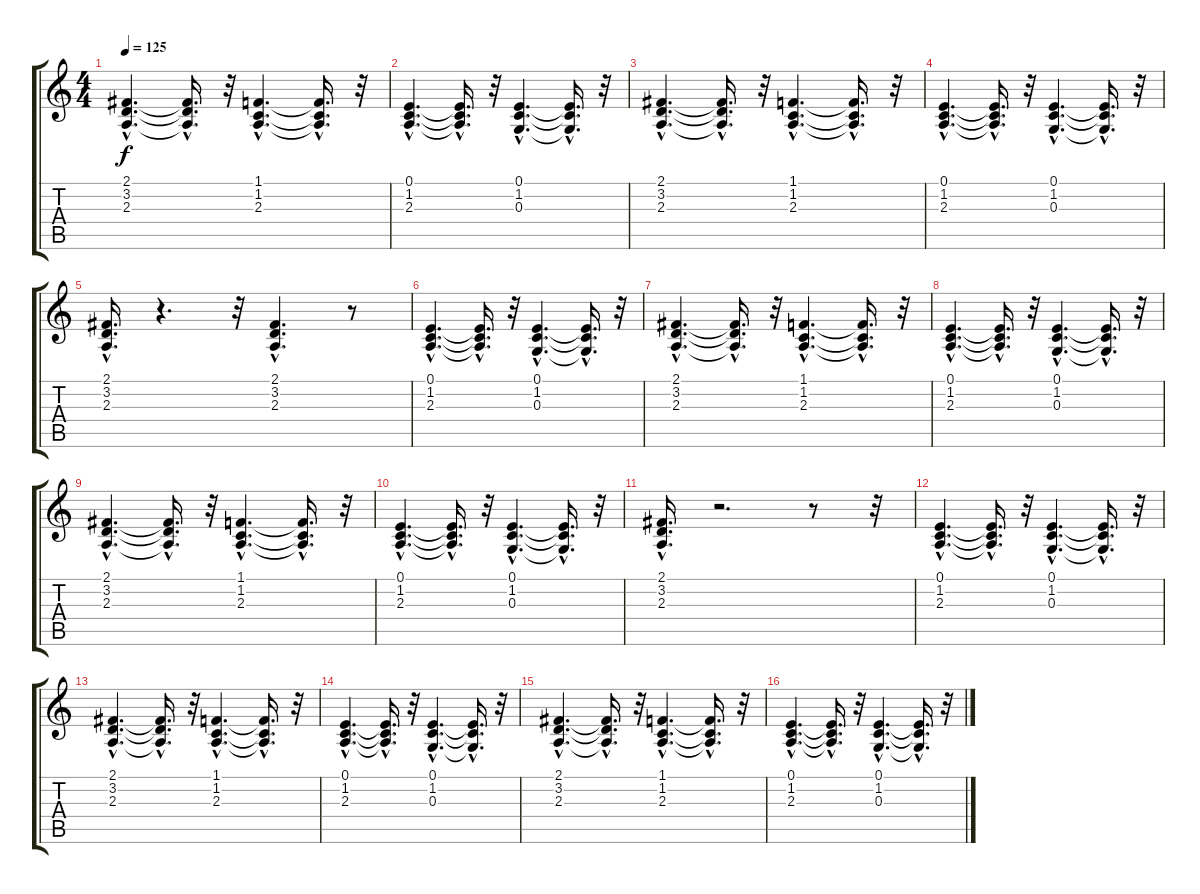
\track "" {instrument stringensemble1}
\staff {score tabs}
\tuning (E4 B3 G3 D3 A2 E2) {hide}
\ts (4 4)
\tempo 125
\clef g2
\ks c
(2.1{hac} 3.2{hac} 2.3{hac}).4{d dy f} (2.1{hac t} 3.2{hac t} 2.3{hac t}).16{d} r.32 (1.1{hac} 1.2{hac} 2.3{hac}).4{d} (1.1{hac t} 1.2{hac t} 2.3{hac t}).16{d} r.32 |
(0.1{hac} 1.2{hac} 2.3{hac}).4{d} (0.1{hac t} 1.2{hac t} 2.3{hac t}).16{d} r.32 (0.1{hac} 1.2{hac} 0.3{hac}).4{d} (0.1{hac t} 1.2{hac t} 0.3{hac t}).16{d} r.32 |
(2.1{hac} 3.2{hac} 2.3{hac}).4{d} (2.1{hac t} 3.2{hac t} 2.3{hac t}).16{d} r.32 (1.1{hac} 1.2{hac} 2.3{hac}).4{d} (1.1{hac t} 1.2{hac t} 2.3{hac t}).16{d} r.32 |
(0.1{hac} 1.2{hac} 2.3{hac}).4{d} (0.1{hac t} 1.2{hac t} 2.3{hac t}).16{d} r.32 (0.1{hac} 1.2{hac} 0.3{hac}).4{d} (0.1{hac t} 1.2{hac t} 0.3{hac t}).16{d} r.32 |
(2.1{hac} 3.2{hac} 2.3{hac}).16{d} r.4{d} r.32 (2.1{hac} 3.2{hac} 2.3{hac}).4{d} r.8 |
(0.1{hac} 1.2{hac} 2.3{hac}).4{d} (0.1{hac t} 1.2{hac t} 2.3{hac t}).16{d} r.32 (0.1{hac} 1.2{hac} 0.3{hac}).4{d} (0.1{hac t} 1.2{hac t} 0.3{hac t}).16{d} r.32 |
(2.1{hac} 3.2{hac} 2.3{hac}).4{d} (2.1{hac t} 3.2{hac t} 2.3{hac t}).16{d} r.32 (1.1{hac} 1.2{hac} 2.3{hac}).4{d} (1.1{hac t} 1.2{hac t} 2.3{hac t}).16{d} r.32 |
(0.1{hac} 1.2{hac} 2.3{hac}).4{d} (0.1{hac t} 1.2{hac t} 2.3{hac t}).16{d} r.32 (0.1{hac} 1.2{hac} 0.3{hac}).4{d} (0.1{hac t} 1.2{hac t} 0.3{hac t}).16{d} r.32 |
(2.1{hac} 3.2{hac} 2.3{hac}).4{d} (2.1{hac t} 3.2{hac t} 2.3{hac t}).16{d} r.32 (1.1{hac} 1.2{hac} 2.3{hac}).4{d} (1.1{hac t} 1.2{hac t} 2.3{hac t}).16{d} r.32 |
(0.1{hac} 1.2{hac} 2.3{hac}).4{d} (0.1{hac t} 1.2{hac t} 2.3{hac t}).16{d} r.32 (0.1{hac} 1.2{hac} 0.3{hac}).4{d} (0.1{hac t} 1.2{hac t} 0.3{hac t}).16{d} r.32 |
(2.1{hac} 3.2{hac} 2.3{hac}).16{d} r.2{d} r.8 r.32 |
(0.1{hac} 1.2{hac} 2.3{hac}).4{d} (0.1{hac t} 1.2{hac t} 2.3{hac t}).16{d} r.32 (0.1{hac} 1.2{hac} 0.3{hac}).4{d} (0.1{hac t} 1.2{hac t} 0.3{hac t}).16{d} r.32 |
(2.1{hac} 3.2{hac} 2.3{hac}).4{d} (2.1{hac t} 3.2{hac t} 2.3{hac t}).16{d} r.32 (1.1{hac} 1.2{hac} 2.3{hac}).4{d} (1.1{hac t} 1.2{hac t} 2.3{hac t}).16{d} r.32 |
(0.1{hac} 1.2{hac} 2.3{hac}).4{d} (0.1{hac t} 1.2{hac t} 2.3{hac t}).16{d} r.32 (0.1{hac} 1.2{hac} 0.3{hac}).4{d} (0.1{hac t} 1.2{hac t} 0.3{hac t}).16{d} r.32 |
(2.1{hac} 3.2{hac} 2.3{hac}).4{d} (2.1{hac t} 3.2{hac t} 2.3{hac t}).16{d} r.32 (1.1{hac} 1.2{hac} 2.3{hac}).4{d} (1.1{hac t} 1.2{hac t} 2.3{hac t}).16{d} r.32 |
(0.1{hac} 1.2{hac} 2.3{hac}).4{d} (0.1{hac t} 1.2{hac t} 2.3{hac t}).16{d} r.32 (0.1{hac} 1.2{hac} 0.3{hac}).4{d} (0.1{hac t} 1.2{hac t} 0.3{hac t}).16{d} r.32
